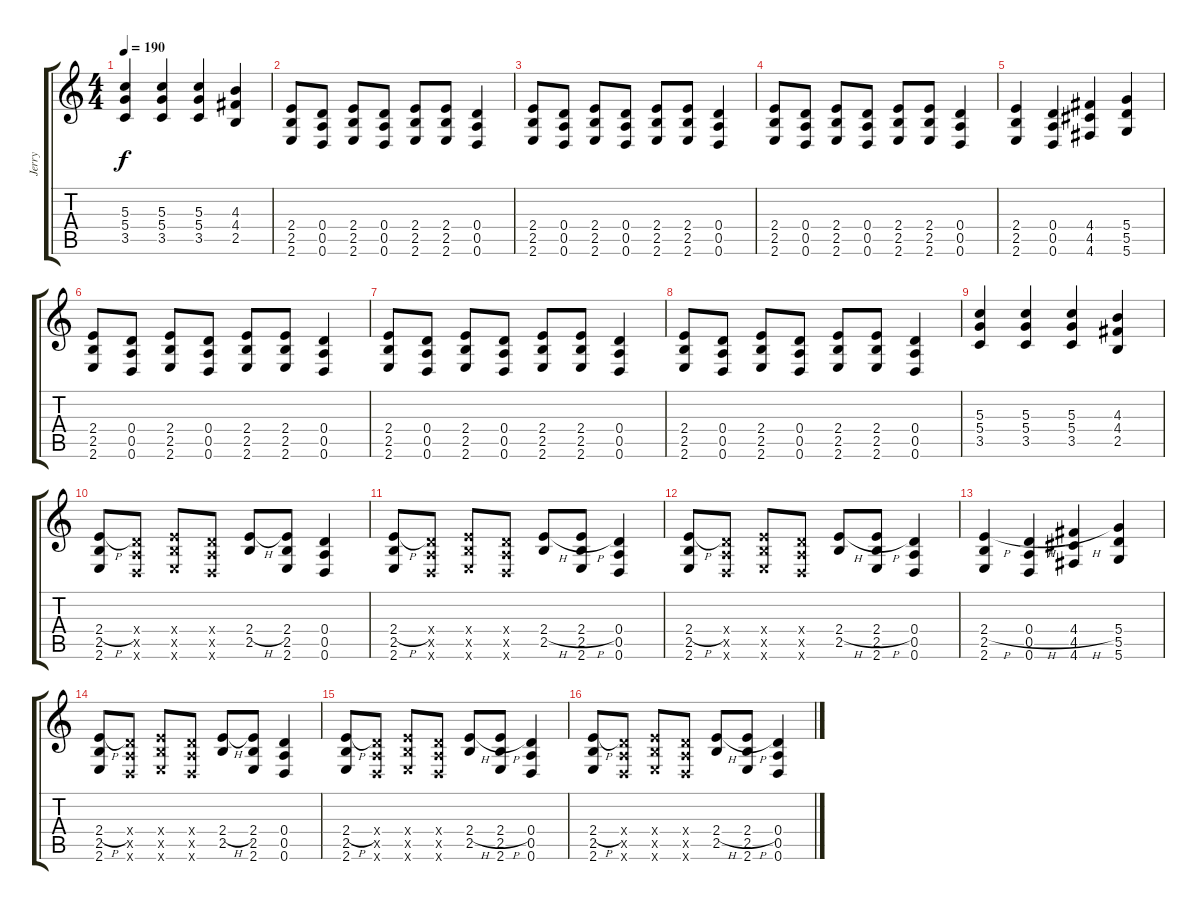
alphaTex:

\track ("Jerry" "Jerry") {instrument distortionguitar}
\staff {score tabs}
\tuning (E4 B3 G3 D3 A2 D2) {hide}
\ts (4 4)
\tempo 190
\clef g2
\ks c
(5.3 5.4 3.5).4{dy f} (5.3 5.4 3.5).4 (5.3 5.4 3.5).4 (4.3 4.4 2.5).4 |
(2.4 2.5 2.6).8 (0.4 0.5 0.6).8 (2.4 2.5 2.6).8 (0.4 0.5 0.6).8 (2.4 2.5 2.6).8 (2.4 2.5 2.6).8 (0.4 0.5 0.6).4 |
(2.4 2.5 2.6).8 (0.4 0.5 0.6).8 (2.4 2.5 2.6).8 (0.4 0.5 0.6).8 (2.4 2.5 2.6).8 (2.4 2.5 2.6).8 (0.4 0.5 0.6).4 |
(2.4 2.5 2.6).8 (0.4 0.5 0.6).8 (2.4 2.5 2.6).8 (0.4 0.5 0.6).8 (2.4 2.5 2.6).8 (2.4 2.5 2.6).8 (0.4 0.5 0.6).4 |
(2.4 2.5 2.6).4 (0.4 0.5 0.6).4 (4.4 4.5 4.6).4 (5.4 5.5 5.6).4 |
(2.4 2.5 2.6).8 (0.4 0.5 0.6).8 (2.4 2.5 2.6).8 (0.4 0.5 0.6).8 (2.4 2.5 2.6).8 (2.4 2.5 2.6).8 (0.4 0.5 0.6).4 |
(2.4 2.5 2.6).8 (0.4 0.5 0.6).8 (2.4 2.5 2.6).8 (0.4 0.5 0.6).8 (2.4 2.5 2.6).8 (2.4 2.5 2.6).8 (0.4 0.5 0.6).4 |
(2.4 2.5 2.6).8 (0.4 0.5 0.6).8 (2.4 2.5 2.6).8 (0.4 0.5 0.6).8 (2.4 2.5 2.6).8 (2.4 2.5 2.6).8 (0.4 0.5 0.6).4 |
(5.3 5.4 3.5).4 (5.3 5.4 3.5).4 (5.3 5.4 3.5).4 (4.3 4.4 2.5).4 |
(2.4{h} 2.5 2.6).8 (0.4{x} 0.5{x} 0.6{x}).8 (2.4{x} 2.5{x} 2.6{x}).8 (0.4{x} 0.5{x} 0.6{x}).8 (2.4{h} 2.5).8 (2.4 2.5 2.6).8 (0.4 0.5 0.6).4 |
(2.4{h} 2.5 2.6).8 (0.4{x} 0.5{x} 0.6{x}).8 (2.4{x} 2.5{x} 2.6{x}).8 (0.4{x} 0.5{x} 0.6{x}).8 (2.4{h} 2.5).8 (2.4{h} 2.5 2.6).8 (0.4 0.5 0.6).4 |
(2.4{h} 2.5 2.6).8 (0.4{x} 0.5{x} 0.6{x}).8 (2.4{x} 2.5{x} 2.6{x}).8 (0.4{x} 0.5{x} 0.6{x}).8 (2.4{h} 2.5).8 (2.4{h} 2.5 2.6).8 (0.4 0.5 0.6).4 |
(2.4{h} 2.5 2.6).4 (0.4{h} 0.5 0.6).4 (4.4{h} 4.5 4.6).4 (5.4 5.5 5.6).4 |
(2.4{h} 2.5 2.6).8 (0.4{x} 0.5{x} 0.6{x}).8 (2.4{x} 2.5{x} 2.6{x}).8 (0.4{x} 0.5{x} 0.6{x}).8 (2.4{h} 2.5).8 (2.4 2.5 2.6).8 (0.4 0.5 0.6).4 |
(2.4{h} 2.5 2.6).8 (0.4{x} 0.5{x} 0.6{x}).8 (2.4{x} 2.5{x} 2.6{x}).8 (0.4{x} 0.5{x} 0.6{x}).8 (2.4{h} 2.5).8 (2.4{h} 2.5 2.6).8 (0.4 0.5 0.6).4 |
(2.4{h} 2.5 2.6).8 (0.4{x} 0.5{x} 0.6{x}).8 (2.4{x} 2.5{x} 2.6{x}).8 (0.4{x} 0.5{x} 0.6{x}).8 (2.4{h} 2.5).8 (2.4{h} 2.5 2.6).8 (0.4 0.5 0.6).4
